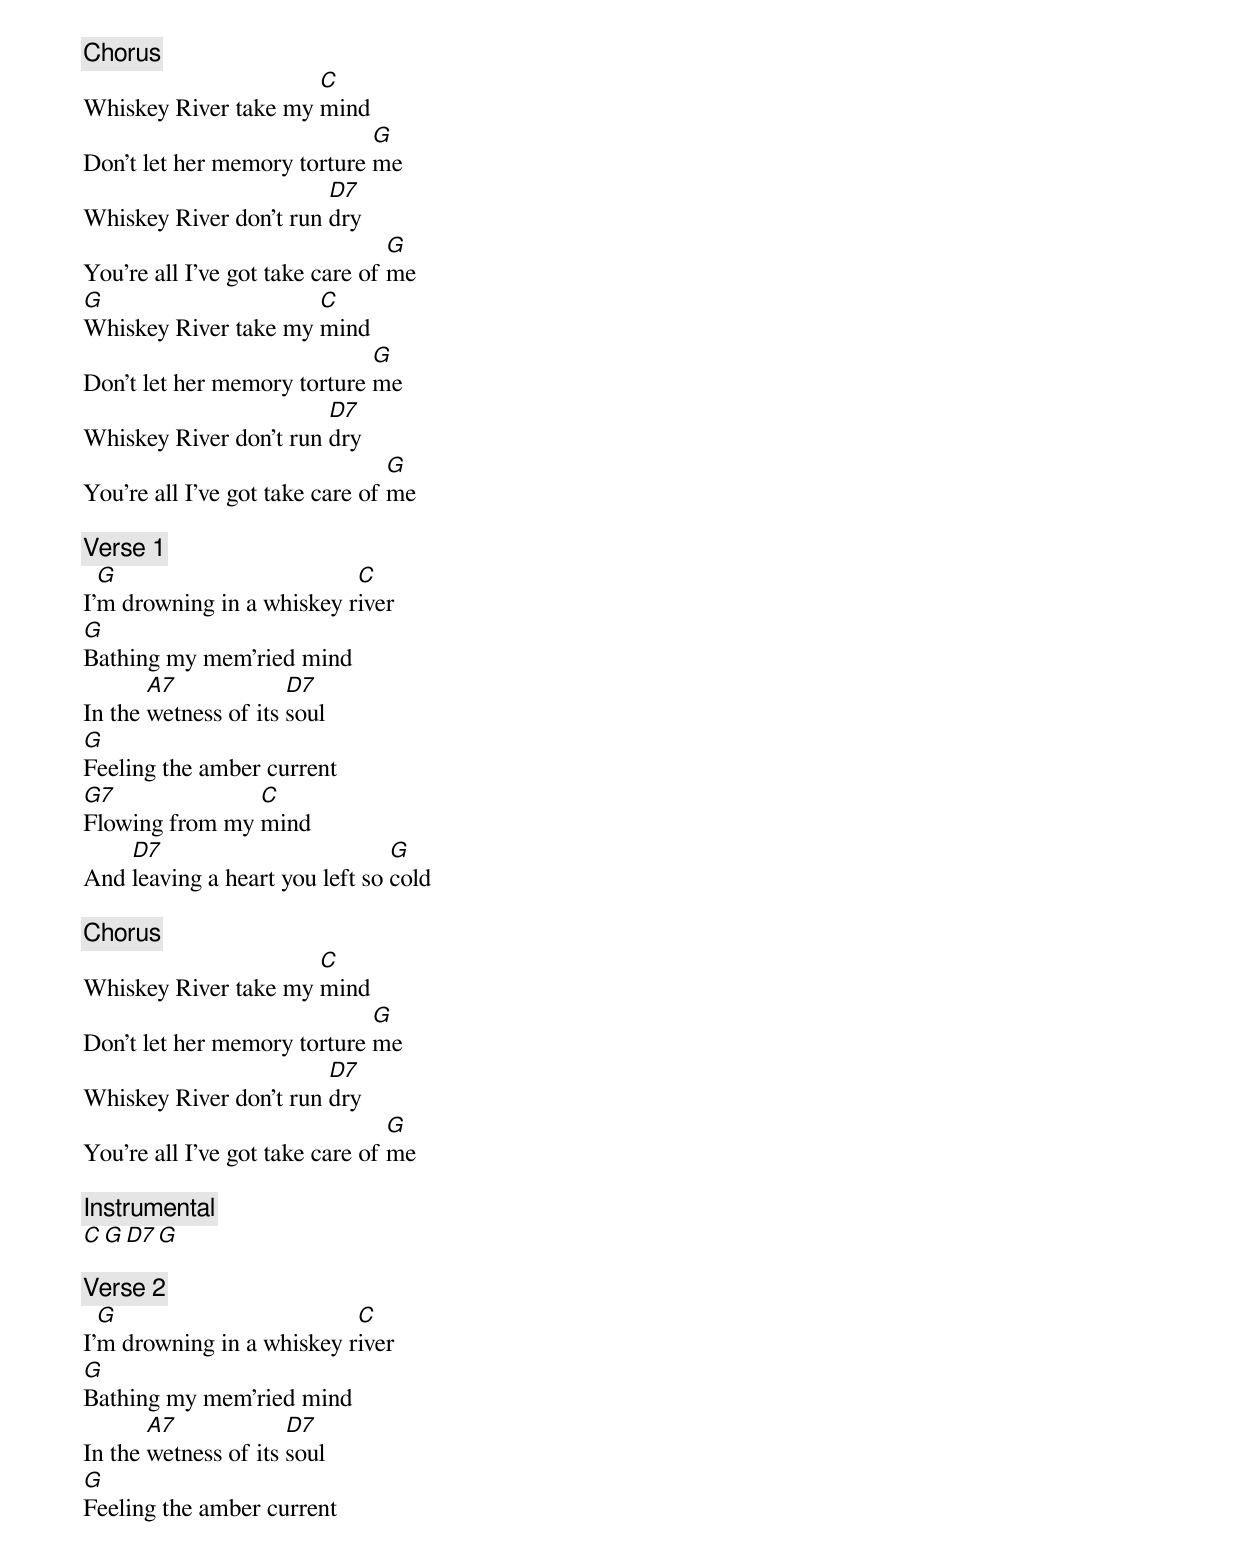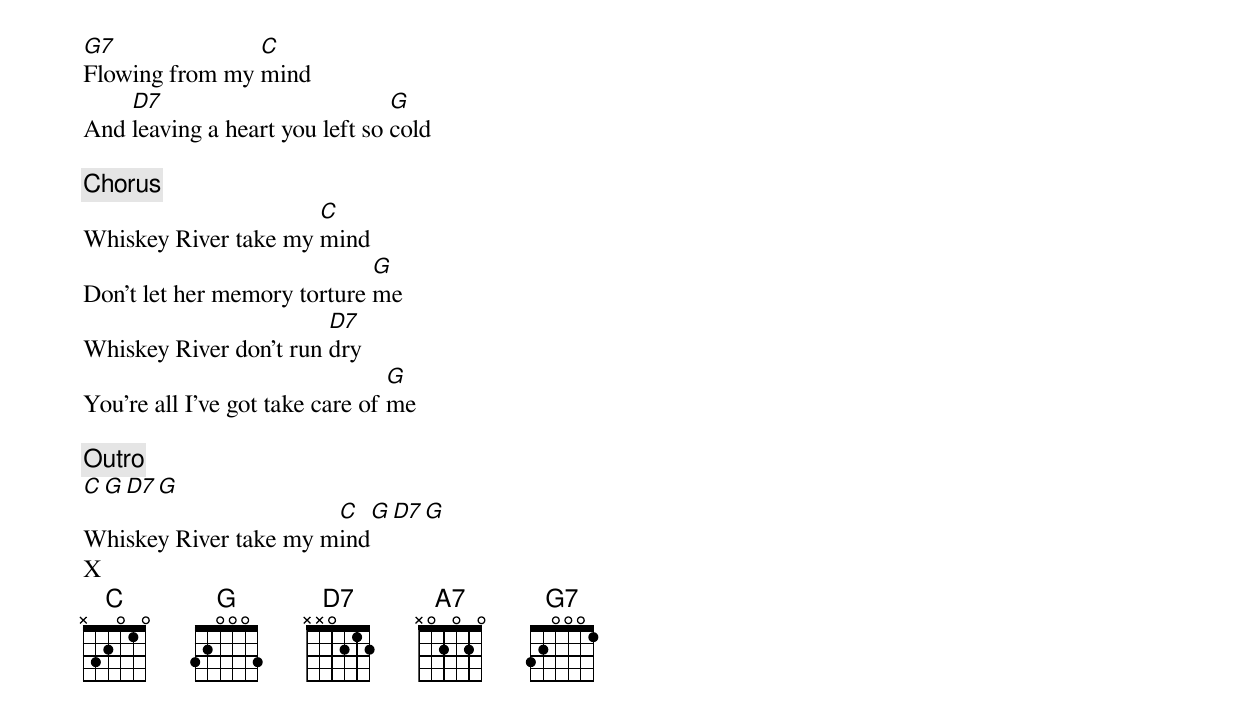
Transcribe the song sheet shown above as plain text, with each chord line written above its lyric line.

[Chorus]
                      C
Whiskey River take my mind
                             G
Don't let her memory torture me
                        D7
Whiskey River don't run dry
                                 G
You're all I've got take care of me
G                     C
Whiskey River take my mind
                             G
Don't let her memory torture me
                        D7
Whiskey River don't run dry
                                 G
You're all I've got take care of me

[Verse 1]
  G                        C
I'm drowning in a whiskey river
G
Bathing my mem'ried mind
       A7             D7
In the wetness of its soul
G
Feeling the amber current
G7              C
Flowing from my mind
    D7                          G
And leaving a heart you left so cold

[Chorus]
                      C
Whiskey River take my mind
                             G
Don't let her memory torture me
                        D7
Whiskey River don't run dry
                                 G
You're all I've got take care of me

[Instrumental]
C G D7 G

[Verse 2]
  G                        C
I'm drowning in a whiskey river
G
Bathing my mem'ried mind
       A7             D7
In the wetness of its soul
G
Feeling the amber current
G7              C
Flowing from my mind
    D7                          G
And leaving a heart you left so cold

[Chorus]
                      C
Whiskey River take my mind
                             G
Don't let her memory torture me
                        D7
Whiskey River don't run dry
                                 G
You're all I've got take care of me

[Outro]
C G D7 G
                       C    G D7 G
Whiskey River take my mind
X
